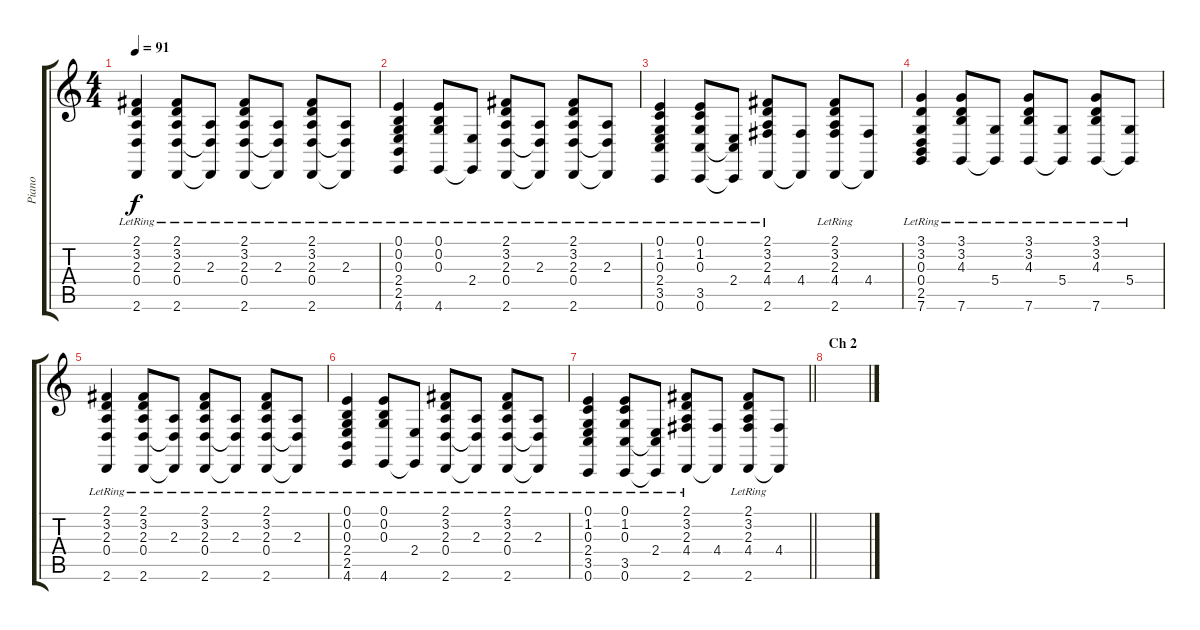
\track ("Piano" "Piano") {instrument electricgrandpiano}
\staff {score tabs}
\tuning (E4 B3 G3 D3 A2 C2) {hide}
\ts (4 4)
\tempo 91
\clef g2
\ks c
(2.1{lr} 3.2{lr} 2.3{lr} 0.4{lr} 2.6{lr}).4{dy f} (2.1{lr} 3.2{lr} 2.3{lr} 0.4{lr} 2.6{lr}).8 (2.3{lr} 0.4{t} 2.6{t}).8 (2.1{lr} 3.2{lr} 2.3{lr} 0.4{lr} 2.6{lr}).8 (2.3{lr} 0.4{t} 2.6{t}).8 (2.1{lr} 3.2{lr} 2.3{lr} 0.4{lr} 2.6{lr}).8 (2.3{lr} 0.4{t} 2.6{t}).8 |
(0.1{lr} 0.2{lr} 0.3{lr} 2.4{lr} 2.5{lr} 4.6{lr}).4 (0.1{lr} 0.2{lr} 0.3{lr} 4.6{lr}).8 (2.4{lr} 4.6{t}).8 (2.1{lr} 3.2{lr} 2.3{lr} 0.4{lr} 2.6{lr}).8 (2.3{lr} 0.4{t} 2.6{t}).8 (2.1{lr} 3.2{lr} 2.3{lr} 0.4{lr} 2.6{lr}).8 (2.3{lr} 0.4{t} 2.6{t}).8 |
(0.1{lr} 1.2{lr} 0.3{lr} 2.4{lr} 3.5{lr} 0.6{lr}).4 (0.1{lr} 1.2{lr} 0.3{lr} 3.5{lr} 0.6{lr}).8 (2.4{lr} 3.5{t} 0.6{t}).8 (2.1{lr} 3.2{lr} 2.3{lr} 4.4{lr} 2.6{lr}).8 (4.4 2.6{t}).8 (2.1 3.2{lr} 2.3{lr} 4.4{lr} 2.6{lr}).8 (4.4 2.6{t}).8 |
(3.1{lr} 3.2{lr} 0.3{lr} 0.4{lr} 2.5{lr} 7.6{lr}).4 (3.1{lr} 3.2{lr} 4.3{lr} 7.6{lr}).8 (5.4{lr} 7.6{t}).8 (3.1{lr} 3.2{lr} 4.3{lr} 7.6{lr}).8 (5.4{lr} 7.6{t}).8 (3.1{lr} 3.2{lr} 4.3{lr} 7.6{lr}).8 (5.4{lr} 7.6{t}).8 |
(2.1{lr} 3.2{lr} 2.3{lr} 0.4{lr} 2.6{lr}).4 (2.1{lr} 3.2{lr} 2.3{lr} 0.4{lr} 2.6{lr}).8 (2.3{lr} 0.4{t} 2.6{t}).8 (2.1{lr} 3.2{lr} 2.3{lr} 0.4{lr} 2.6{lr}).8 (2.3{lr} 0.4{t} 2.6{t}).8 (2.1{lr} 3.2{lr} 2.3{lr} 0.4{lr} 2.6{lr}).8 (2.3{lr} 0.4{t} 2.6{t}).8 |
(0.1{lr} 0.2{lr} 0.3{lr} 2.4{lr} 2.5{lr} 4.6{lr}).4 (0.1{lr} 0.2{lr} 0.3{lr} 4.6{lr}).8 (2.4{lr} 4.6{t}).8 (2.1{lr} 3.2{lr} 2.3{lr} 0.4{lr} 2.6{lr}).8 (2.3{lr} 0.4{t} 2.6{t}).8 (2.1{lr} 3.2{lr} 2.3{lr} 0.4{lr} 2.6{lr}).8 (2.3{lr} 0.4{t} 2.6{t}).8 |
\barLineRight lightlight
(0.1{lr} 1.2{lr} 0.3{lr} 2.4{lr} 3.5{lr} 0.6{lr}).4 (0.1{lr} 1.2{lr} 0.3{lr} 3.5{lr} 0.6{lr}).8 (2.4{lr} 3.5{t} 0.6{t}).8 (2.1{lr} 3.2{lr} 2.3{lr} 4.4{lr} 2.6{lr}).8 (4.4 2.6{t}).8 (2.1 3.2{lr} 2.3{lr} 4.4{lr} 2.6{lr}).8 (4.4 2.6{t}).8 |
\section ("" "Ch 2")
